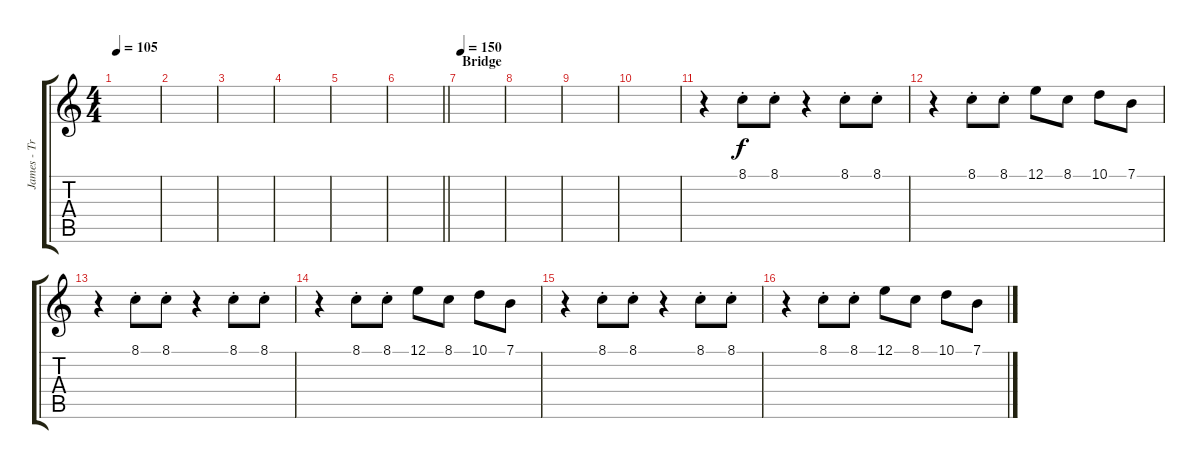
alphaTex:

\track ("James - Trumpet" "James - Tr") {instrument trumpet}
\staff {score tabs}
\tuning (E4 B3 G3 D3 A2 E2) {hide}
\ts (4 4)
\tempo 105
\clef g2
\ks c
|
|
|
|
|
\barLineRight lightlight
|
\section ("" "Bridge")
\tempo 150
|
|
|
|
r.4 8.1{st}.8 8.1{st}.8 r.4 8.1{st}.8 8.1{st}.8 |
r.4 8.1{st}.8 8.1{st}.8 12.1.8 8.1.8 10.1.8 7.1.8 |
r.4 8.1{st}.8 8.1{st}.8 r.4 8.1{st}.8 8.1{st}.8 |
r.4 8.1{st}.8 8.1{st}.8 12.1.8 8.1.8 10.1.8 7.1.8 |
r.4 8.1{st}.8 8.1{st}.8 r.4 8.1{st}.8 8.1{st}.8 |
r.4 8.1{st}.8 8.1{st}.8 12.1.8 8.1.8 10.1.8 7.1.8
